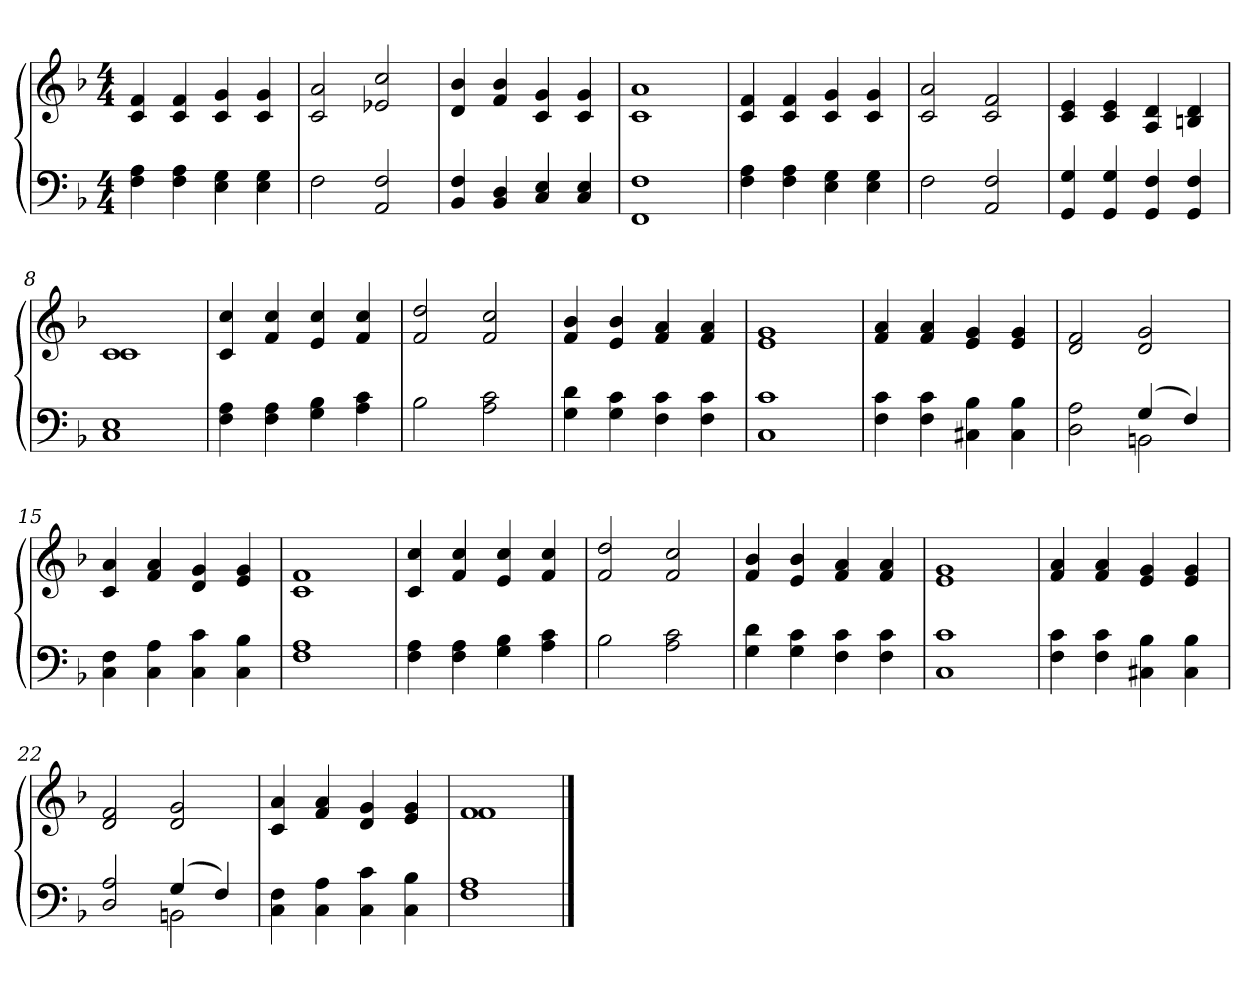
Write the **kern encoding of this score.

**kern	**kern
*part2	*part1
*staff2	*staff1
*clefF4	*clefG2
*k[b-]	*k[b-]
*F:	*F:
*M4/4	*M4/4
*MM115	*MM115
=1	=1
4F\ 4A\	4c/ 4f/
4F\ 4A\	4c/ 4f/
4E\ 4G\	4c/ 4g/
4E\ 4G\	4c/ 4g/
=2	=2
2F\	2c/ 2a/
2AA/ 2F/	2e-X/ 2cc/
=3	=3
4BB-/ 4F/	4d/ 4b-/
4BB-/ 4D/	4f/ 4b-/
4C/ 4E/	4c/ 4g/
4C/ 4E/	4c/ 4g/
=4	=4
1FF 1F	1c 1a
=5	=5
4F\ 4A\	4c/ 4f/
4F\ 4A\	4c/ 4f/
4E\ 4G\	4c/ 4g/
4E\ 4G\	4c/ 4g/
=6	=6
2F\	2c/ 2a/
2AA/ 2F/	2c/ 2f/
=7	=7
4GG/ 4G/	4c/ 4e/
4GG/ 4G/	4c/ 4e/
4GG/ 4F/	4A/ 4d/
4GG/ 4F/	4Bn/ 4d/
=8	=8
*	*^
1C 1E	1c	1c
*	*v	*v
=9	=9
4F\ 4A\	4c/ 4cc/
4F\ 4A\	4f/ 4cc/
4G\ 4B-\	4e/ 4cc/
4A\ 4c\	4f/ 4cc/
=10	=10
2B-\	2f/ 2dd/
2A\ 2c\	2f/ 2cc/
!!LO:LB:g=z
=11	=11
4G\ 4d\	4f/ 4b-/
4G\ 4c\	4e/ 4b-/
4F\ 4c\	4f/ 4a/
4F\ 4c\	4f/ 4a/
=12	=12
1C 1c	1e 1g
=13	=13
4F\ 4c\	4f/ 4a/
4F\ 4c\	4f/ 4a/
4C#X\ 4B-\	4e/ 4g/
4C#\ 4B-\	4e/ 4g/
=14	=14
*^	*
2D\ 2A\	2ryy	2d/ 2f/
(>4G/	2BBn\	2d/ 2g/
4F/)	.	.
*v	*v	*
=15	=15
4C\ 4F\	4c/ 4a/
4C\ 4A\	4f/ 4a/
4C\ 4c\	4d/ 4g/
4C\ 4B-\	4e/ 4g/
=16	=16
1F 1A	1c 1f
=17	=17
4F\ 4A\	4c/ 4cc/
4F\ 4A\	4f/ 4cc/
4G\ 4B-\	4e/ 4cc/
4A\ 4c\	4f/ 4cc/
=18	=18
2B-\	2f/ 2dd/
2A\ 2c\	2f/ 2cc/
=19	=19
4G\ 4d\	4f/ 4b-/
4G\ 4c\	4e/ 4b-/
4F\ 4c\	4f/ 4a/
4F\ 4c\	4f/ 4a/
=20	=20
1C 1c	1e 1g
!!LO:LB:g=z
=21	=21
4F\ 4c\	4f/ 4a/
4F\ 4c\	4f/ 4a/
4C#X\ 4B-\	4e/ 4g/
4C#\ 4B-\	4e/ 4g/
=22	=22
*^	*
2D/ 2A/	2ryy	2d/ 2f/
(>4G/	2BBn\	2d/ 2g/
4F/)	.	.
*v	*v	*
=23	=23
4C\ 4F\	4c/ 4a/
4C\ 4A\	4f/ 4a/
4C\ 4c\	4d/ 4g/
4C\ 4B-\	4e/ 4g/
=24	=24
*	*^
1F 1A	1f	1f
*	*v	*v
==	==
*-	*-
